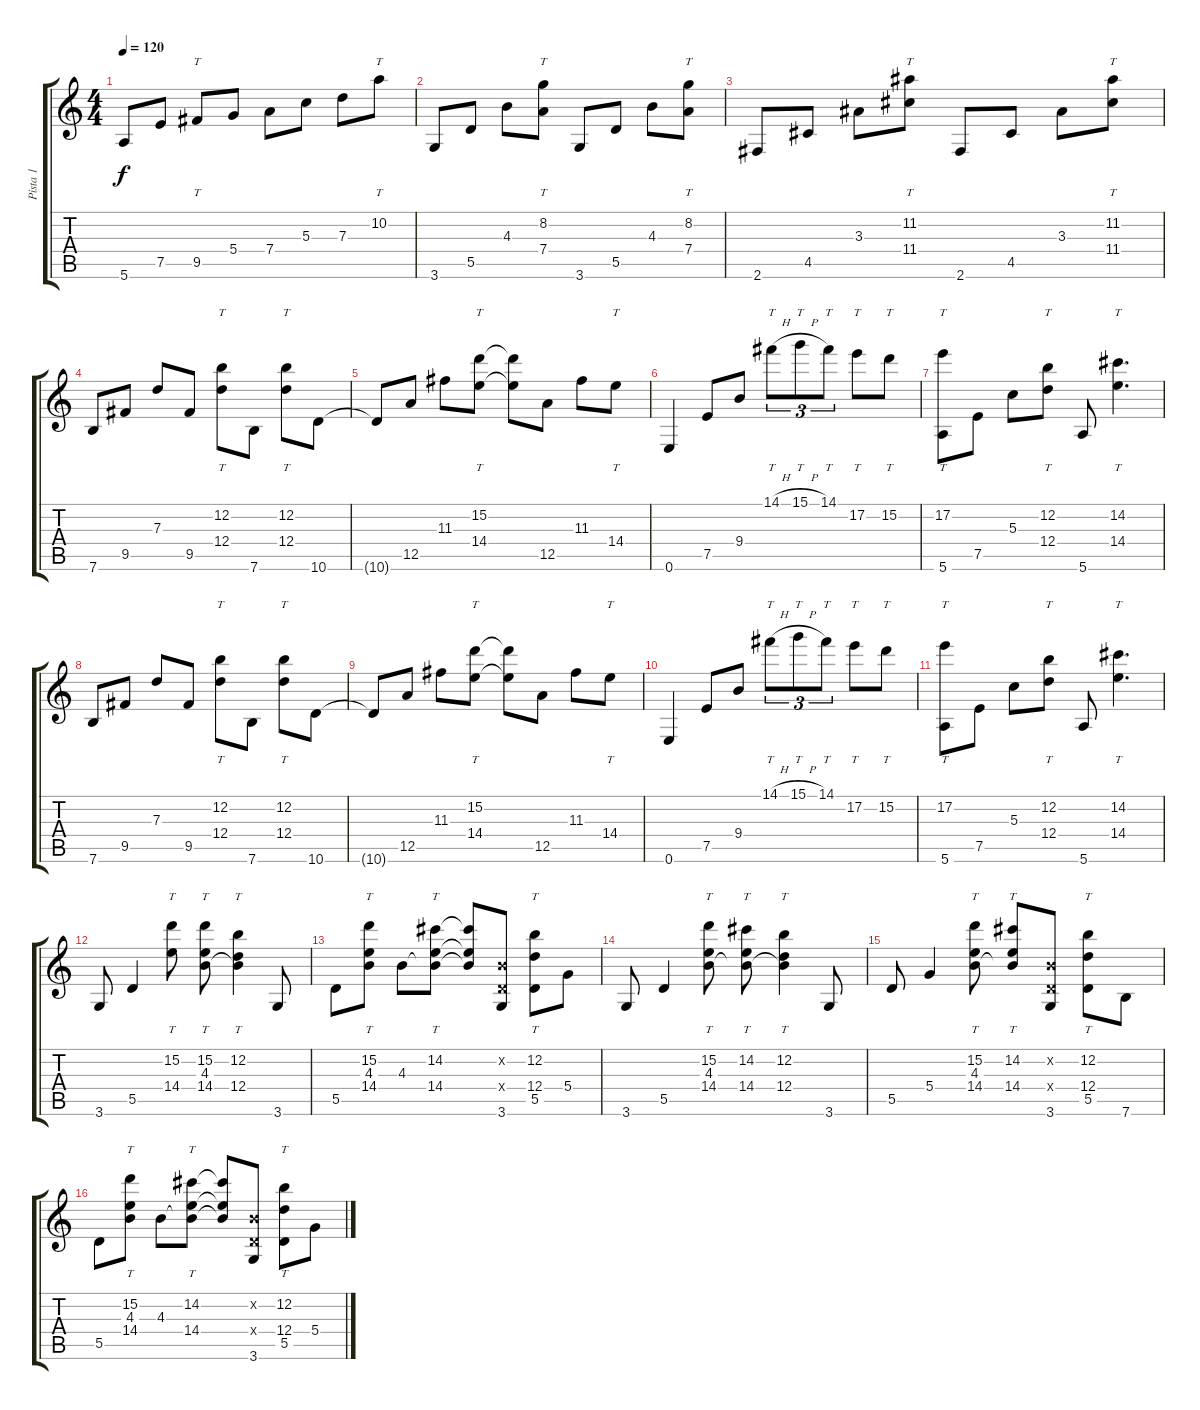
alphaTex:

\track ("Pista 1" "Pista 1") {instrument acousticguitarsteel}
\staff {score tabs}
\tuning (E4 B3 G3 D3 A2 E2) {hide}
\ts (4 4)
\tempo 120
\clef g2
\ks c
5.6.8{dy f} 7.5.8 9.5.8{tt} 5.4.8 7.4.8 5.3.8 7.3.8 10.2.8{tt} |
3.6.8 5.5.8 4.3.8 (8.2 7.4).8{tt} 3.6.8 5.5.8 4.3.8 (8.2 7.4).8{tt} |
2.6.8 4.5.8 3.3.8 (11.2 11.4).8{tt} 2.6.8 4.5.8 3.3.8 (11.2 11.4).8{tt} |
7.6.8 9.5.8 7.3.8 9.5.8 (12.2 12.4).8{tt} 7.6.8 (12.2 12.4).8{tt} 10.6.8 |
10.6{t}.8 12.5.8 11.3.8 (15.2 14.4).8{tt} (15.2{t} 14.4{t}).8 12.5.8 11.3.8 14.4.8{tt} |
0.6.4 7.5.8 9.4.8 14.1{h}.8{tt tu (3 2)} 15.1{h}.8{tt tu (3 2)} 14.1.8{tt tu (3 2)} 17.2.8{tt} 15.2.8{tt} |
(17.2 5.6).8{tt} 7.5.8 5.3.8 (12.2 12.4).8{tt} 5.6.8 (14.2 14.4).4{tt d} |
7.6.8 9.5.8 7.3.8 9.5.8 (12.2 12.4).8{tt} 7.6.8 (12.2 12.4).8{tt} 10.6.8 |
10.6{t}.8 12.5.8 11.3.8 (15.2 14.4).8{tt} (15.2{t} 14.4{t}).8 12.5.8 11.3.8 14.4.8{tt} |
0.6.4 7.5.8 9.4.8 14.1{h}.8{tt tu (3 2)} 15.1{h}.8{tt tu (3 2)} 14.1.8{tt tu (3 2)} 17.2.8{tt} 15.2.8{tt} |
(17.2 5.6).8{tt} 7.5.8 5.3.8 (12.2 12.4).8{tt} 5.6.8 (14.2 14.4).4{tt d} |
3.6.8 5.5.4 (15.2 14.4).8{tt} (15.2 4.3 14.4).8{tt} (12.2 4.3{t} 12.4).4{tt} 3.6.8 |
5.5.8 (15.2 4.3 14.4).8{tt} 4.3.8 (14.2 4.3{t} 14.4).8{tt} (14.2{t} 4.3{t} 14.4{t}).8 (0.2{x} 0.4{x} 3.6).8 (12.2 12.4 5.5).8{tt} 5.4.8 |
3.6.8 5.5.4 (15.2 4.3 14.4).8{tt} (14.2 4.3{t} 14.4).8{tt} (12.2 4.3{t} 12.4).4{tt} 3.6.8 |
5.5.8 5.4.4 (15.2 4.3 14.4).8{tt} (14.2 4.3{t} 14.4).8{tt} (0.2{x} 0.4{x} 3.6).8 (12.2 12.4 5.5).8{tt} 7.6.8 |
5.5.8 (15.2 4.3 14.4).8{tt} 4.3.8 (14.2 4.3{t} 14.4).8{tt} (14.2{t} 4.3{t} 14.4{t}).8 (0.2{x} 0.4{x} 3.6).8 (12.2 12.4 5.5).8{tt} 5.4.8
